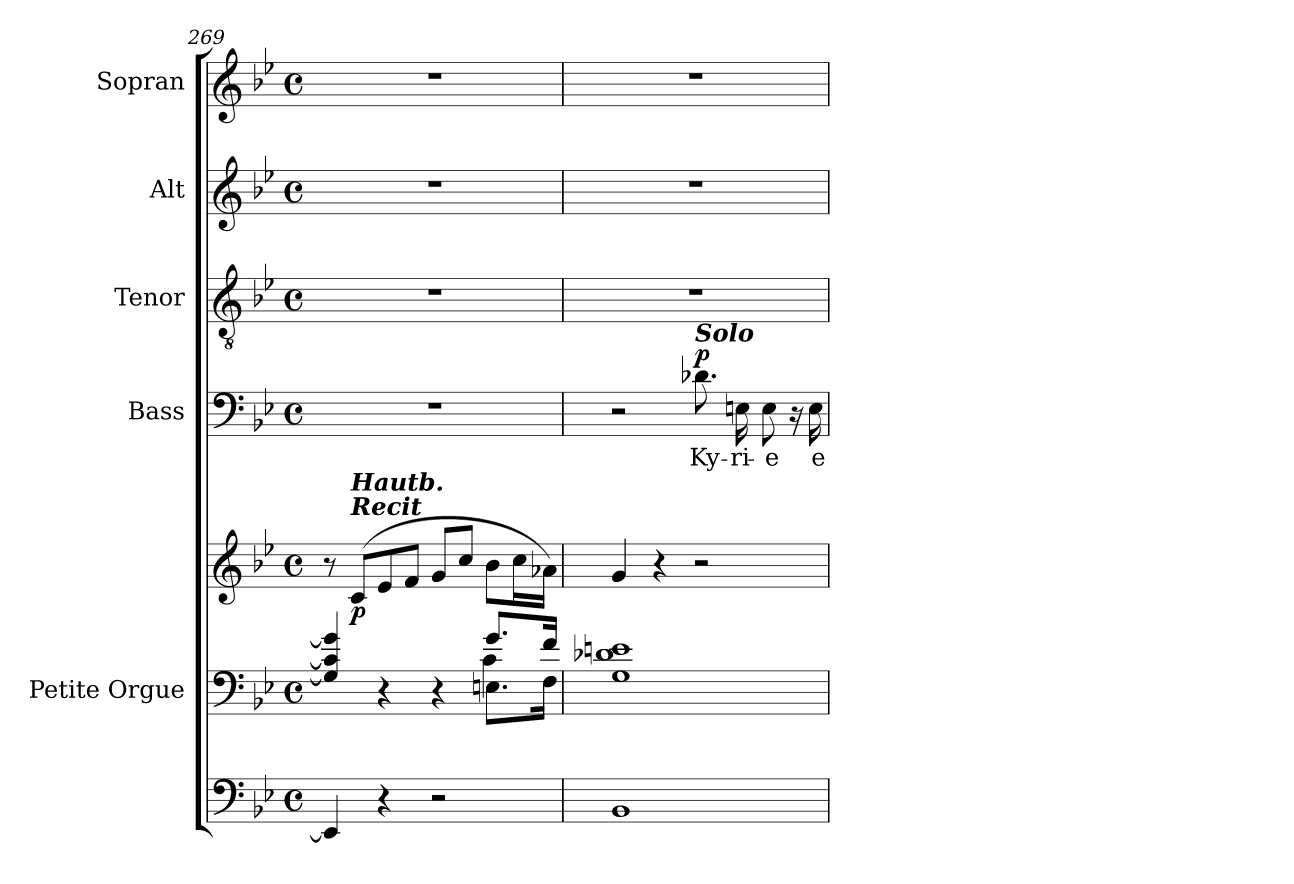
**kern	**kern	**kern	**dynam	**kern	**text	**dynam	**kern	**kern	**kern
*part6	*part5	*part5	*part5	*part4	*part4	*part4	*part3	*part2	*part1
*staff7	*staff6	*staff5	*staff5/6	*staff4	*staff4	*staff4	*staff3	*staff2	*staff1
*	*I"Petite Orgue	*	*	*I"Bass	*	*	*I"Tenor	*I"Alt	*I"Sopran
*	*I'Org. 1	*	*	*I'B.	*	*	*I'T.	*I'A.	*I'S.
!!LO:PB:g=z
*clefF4	*clefF4	*clefG2	*	*clefF4	*	*	*clefGv2	*clefG2	*clefG2
*k[b-e-]	*k[b-e-]	*k[b-e-]	*	*k[b-e-]	*	*	*k[b-e-]	*k[b-e-]	*k[b-e-]
*B-:	*B-:	*B-:	*	*B-:	*	*	*B-:	*B-:	*B-:
*M4/4	*M4/4	*M4/4	*	*M4/4	*	*	*M4/4	*M4/4	*M4/4
*met(c)	*met(c)	*met(c)	*	*met(c)	*	*	*met(c)	*met(c)	*met(c)
=269	=269	=269	=269	=269	=269	=269	=269	=269	=269
*	*^	*	*	*	*	*	*	*	*
*	*	*^	*	*	*	*	*	*	*	*
4EE-/]	4G/] 4c/] 4g/]	2.ryy	2.ryy	8r	.	1r	.	.	1r	1r	1r
!	!	!	!	!LO:TX:a:Bi:t=Recit	!	!	!	!	!	!	!
!	!	!	!	!LO:TX:a:Bi:t=Hautb.	!	!	!	!	!	!	!
!	!	!	!	!	!LO:DY:b	!	!	!	!	!	!
.	.	.	.	(>8c/L	p	.	.	.	.	.	.
4r	4r	.	.	8e-/	.	.	.	.	.	.	.
.	.	.	.	8f/J	.	.	.	.	.	.	.
2r	4r	.	.	8g/L	.	.	.	.	.	.	.
.	.	.	.	8cc/J	.	.	.	.	.	.	.
.	8.g/L	8.En\L	4c\	8b-\L	.	.	.	.	.	.	.
.	.	.	.	16cc\L	.	.	.	.	.	.	.
.	16f/Jk	16F\Jk	.	16a-X\JJ)	.	.	.	.	.	.	.
*	*v	*v	*v	*	*	*	*	*	*	*	*
=270	=270	=270	=270	=270	=270	=270	=270	=270	=270
1BB-	1G 1d-X 1en	4g/	.	2r	.	.	1r	1r	1r
.	.	4r	.	.	.	.	.	.	.
!	!	!	!	!LO:TX:a:Bi:t=Solo	!	!	!	!	!
!	!	!	!	!	!LO:LY:b	!LO:DY:a	!	!	!
.	.	2r	.	8.d-X\	Ky-	p	.	.	.
!	!	!	!	!	!LO:LY:b	!	!	!	!
.	.	.	.	16En\	-ri-	.	.	.	.
!	!	!	!	!	!LO:LY:b	!	!	!	!
.	.	.	.	8E\	-e	.	.	.	.
.	.	.	.	16r	.	.	.	.	.
!	!	!	!	!	!LO:LY:b	!	!	!	!
.	.	.	.	16E\	e-	.	.	.	.
=	=	=	=	=	=	=	=	=	=
*-	*-	*-	*-	*-	*-	*-	*-	*-	*-
